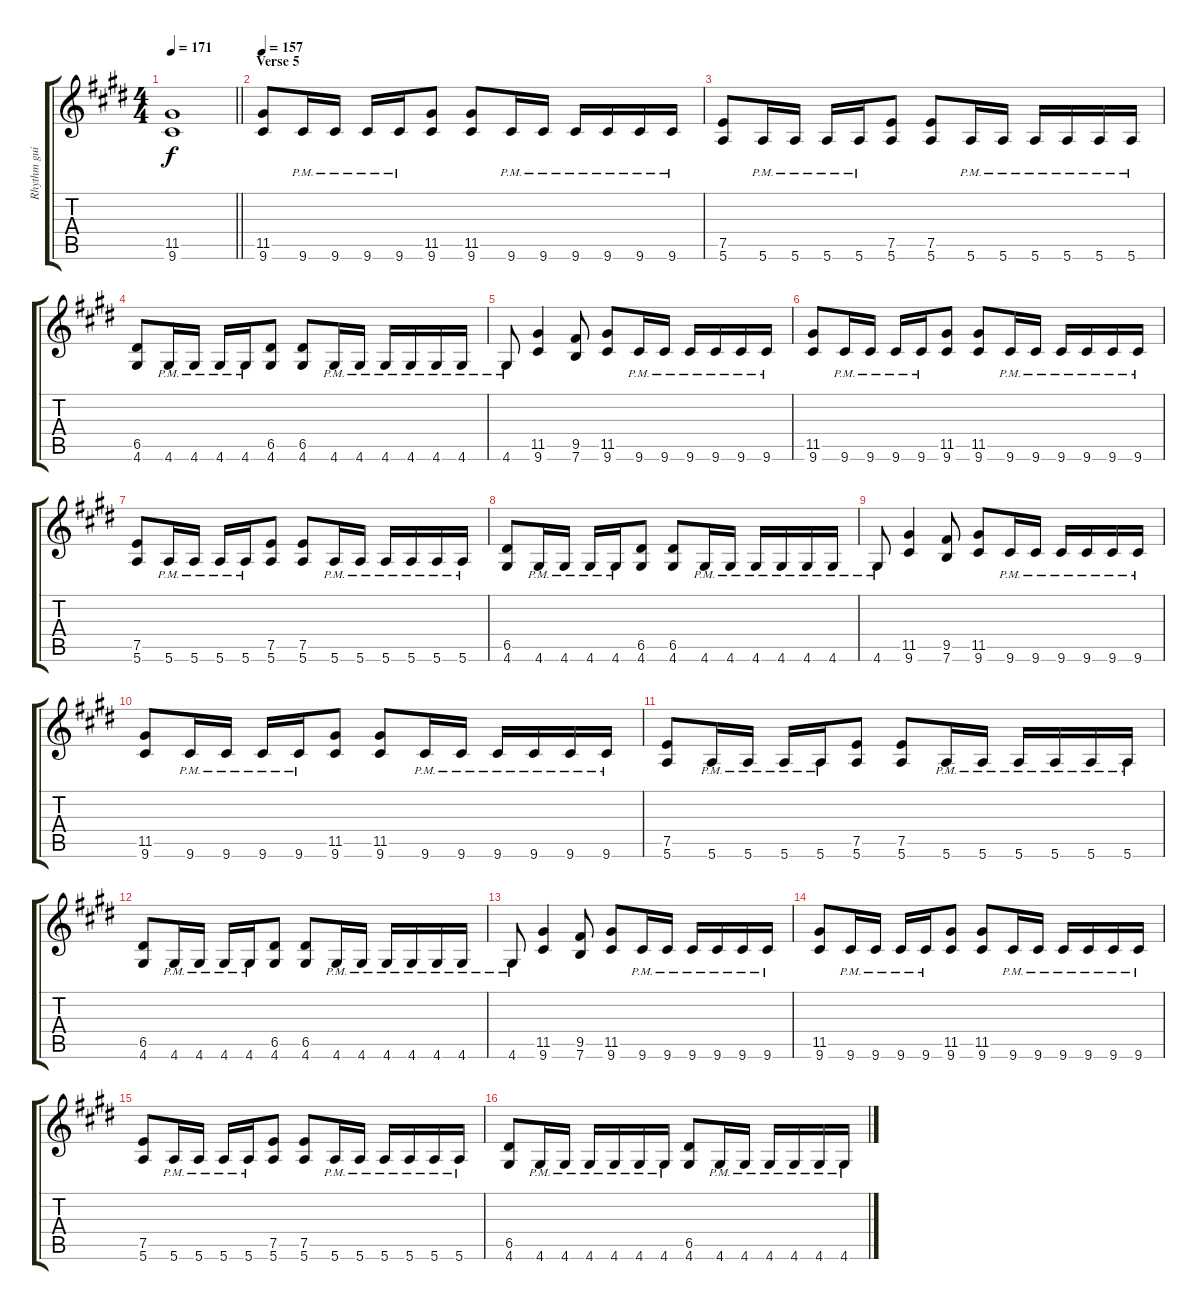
\track ("Rhythm guitar I (Marcus Siepen)" "Rhythm gui") {instrument distortionguitar}
\staff {score tabs}
\tuning (E4 B3 G3 D3 A2 E2) {hide}
\ts (4 4)
\tempo 171
\clef g2
\barLineRight lightlight
\ks c#minor
(11.5{t} 9.6{t}).1{dy f} |
\section ("" "Verse 5")
\tempo 157
(11.5 9.6).8 9.6{pm}.16 9.6{pm}.16 9.6{pm}.16 9.6{pm}.16 (11.5 9.6).8 (11.5 9.6).8 9.6{pm}.16 9.6{pm}.16 9.6{pm}.16 9.6{pm}.16 9.6{pm}.16 9.6{pm}.16 |
(7.5 5.6).8 5.6{pm}.16 5.6{pm}.16 5.6{pm}.16 5.6{pm}.16 (7.5 5.6).8 (7.5 5.6).8 5.6{pm}.16 5.6{pm}.16 5.6{pm}.16 5.6{pm}.16 5.6{pm}.16 5.6{pm}.16 |
(6.5 4.6).8 4.6{pm}.16 4.6{pm}.16 4.6{pm}.16 4.6{pm}.16 (6.5 4.6).8 (6.5 4.6).8 4.6{pm}.16 4.6{pm}.16 4.6{pm}.16 4.6{pm}.16 4.6{pm}.16 4.6{pm}.16 |
4.6{pm}.8 (11.5 9.6).4 (9.5 7.6).8 (11.5 9.6).8 9.6{pm}.16 9.6{pm}.16 9.6{pm}.16 9.6{pm}.16 9.6{pm}.16 9.6{pm}.16 |
(11.5 9.6).8 9.6{pm}.16 9.6{pm}.16 9.6{pm}.16 9.6{pm}.16 (11.5 9.6).8 (11.5 9.6).8 9.6{pm}.16 9.6{pm}.16 9.6{pm}.16 9.6{pm}.16 9.6{pm}.16 9.6{pm}.16 |
(7.5 5.6).8 5.6{pm}.16 5.6{pm}.16 5.6{pm}.16 5.6{pm}.16 (7.5 5.6).8 (7.5 5.6).8 5.6{pm}.16 5.6{pm}.16 5.6{pm}.16 5.6{pm}.16 5.6{pm}.16 5.6{pm}.16 |
(6.5 4.6).8 4.6{pm}.16 4.6{pm}.16 4.6{pm}.16 4.6{pm}.16 (6.5 4.6).8 (6.5 4.6).8 4.6{pm}.16 4.6{pm}.16 4.6{pm}.16 4.6{pm}.16 4.6{pm}.16 4.6{pm}.16 |
4.6{pm}.8 (11.5 9.6).4 (9.5 7.6).8 (11.5 9.6).8 9.6{pm}.16 9.6{pm}.16 9.6{pm}.16 9.6{pm}.16 9.6{pm}.16 9.6{pm}.16 |
(11.5 9.6).8 9.6{pm}.16 9.6{pm}.16 9.6{pm}.16 9.6{pm}.16 (11.5 9.6).8 (11.5 9.6).8 9.6{pm}.16 9.6{pm}.16 9.6{pm}.16 9.6{pm}.16 9.6{pm}.16 9.6{pm}.16 |
(7.5 5.6).8 5.6{pm}.16 5.6{pm}.16 5.6{pm}.16 5.6{pm}.16 (7.5 5.6).8 (7.5 5.6).8 5.6{pm}.16 5.6{pm}.16 5.6{pm}.16 5.6{pm}.16 5.6{pm}.16 5.6{pm}.16 |
(6.5 4.6).8 4.6{pm}.16 4.6{pm}.16 4.6{pm}.16 4.6{pm}.16 (6.5 4.6).8 (6.5 4.6).8 4.6{pm}.16 4.6{pm}.16 4.6{pm}.16 4.6{pm}.16 4.6{pm}.16 4.6{pm}.16 |
4.6{pm}.8 (11.5 9.6).4 (9.5 7.6).8 (11.5 9.6).8 9.6{pm}.16 9.6{pm}.16 9.6{pm}.16 9.6{pm}.16 9.6{pm}.16 9.6{pm}.16 |
(11.5 9.6).8 9.6{pm}.16 9.6{pm}.16 9.6{pm}.16 9.6{pm}.16 (11.5 9.6).8 (11.5 9.6).8 9.6{pm}.16 9.6{pm}.16 9.6{pm}.16 9.6{pm}.16 9.6{pm}.16 9.6{pm}.16 |
(7.5 5.6).8 5.6{pm}.16 5.6{pm}.16 5.6{pm}.16 5.6{pm}.16 (7.5 5.6).8 (7.5 5.6).8 5.6{pm}.16 5.6{pm}.16 5.6{pm}.16 5.6{pm}.16 5.6{pm}.16 5.6{pm}.16 |
(6.5 4.6).8 4.6{pm}.16 4.6{pm}.16 4.6{pm}.16 4.6{pm}.16 4.6{pm}.16 4.6{pm}.16 (6.5 4.6).8 4.6{pm}.16 4.6{pm}.16 4.6{pm}.16 4.6{pm}.16 4.6{pm}.16 4.6{pm}.16
